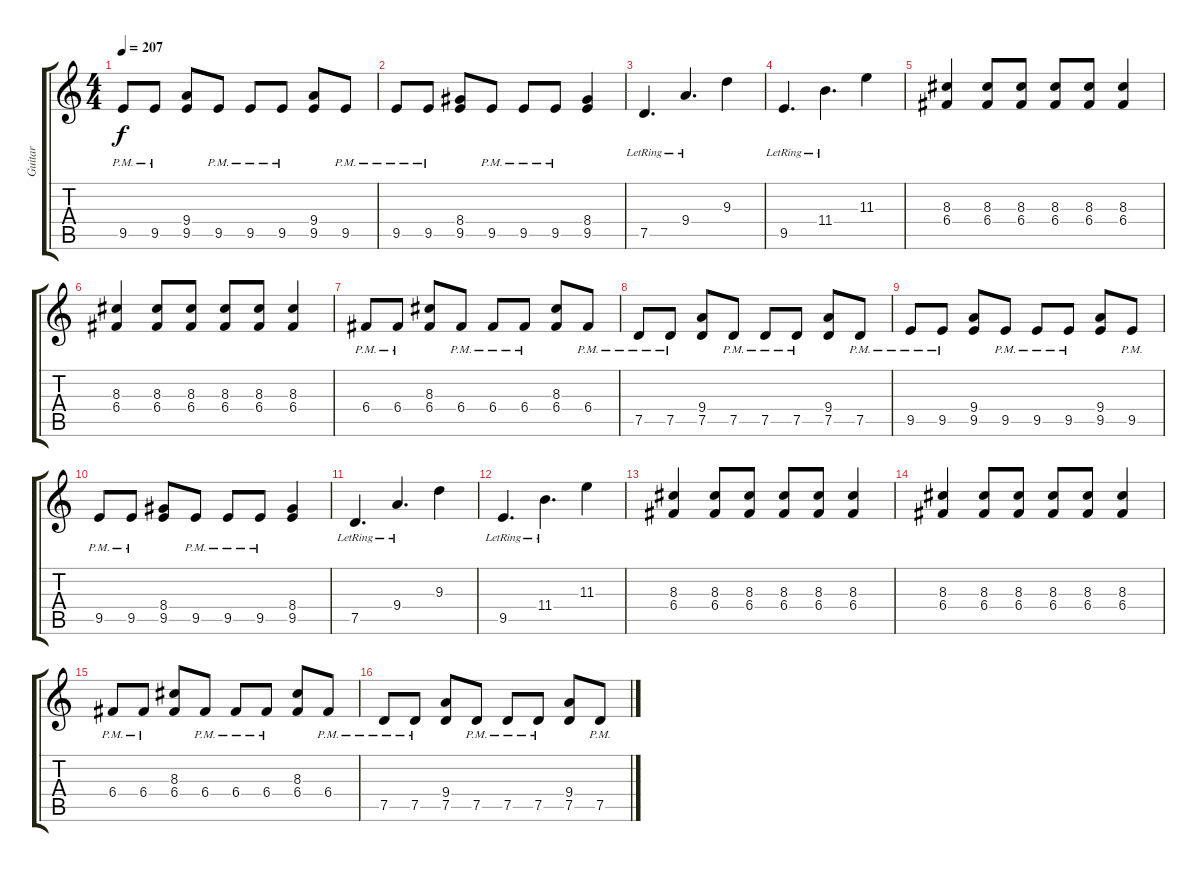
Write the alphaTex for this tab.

\track ("Guitar" "Guitar") {instrument overdrivenguitar}
\staff {score tabs}
\tuning (D4 A3 F3 C3 G2 D2) {hide}
\ts (4 4)
\tempo 207
\clef g2
\ks c
9.5{pm}.8{dy f} 9.5{pm}.8 (9.4 9.5).8 9.5{pm}.8 9.5{pm}.8 9.5{pm}.8 (9.4 9.5).8 9.5{pm}.8 |
9.5{pm}.8 9.5{pm}.8 (8.4 9.5).8 9.5{pm}.8 9.5{pm}.8 9.5{pm}.8 (8.4 9.5).4 |
7.5{lr}.4{d} 9.4{lr}.4{d} 9.3.4 |
9.5{lr}.4{d} 11.4{lr}.4{d} 11.3.4 |
(8.3 6.4).4 (8.3 6.4).8 (8.3 6.4).8 (8.3 6.4).8 (8.3 6.4).8 (8.3 6.4).4 |
(8.3 6.4).4 (8.3 6.4).8 (8.3 6.4).8 (8.3 6.4).8 (8.3 6.4).8 (8.3 6.4).4 |
6.4{pm}.8 6.4{pm}.8 (8.3 6.4).8 6.4{pm}.8 6.4{pm}.8 6.4{pm}.8 (8.3 6.4).8 6.4{pm}.8 |
7.5{pm}.8 7.5{pm}.8 (9.4 7.5).8 7.5{pm}.8 7.5{pm}.8 7.5{pm}.8 (9.4 7.5).8 7.5{pm}.8 |
9.5{pm}.8 9.5{pm}.8 (9.4 9.5).8 9.5{pm}.8 9.5{pm}.8 9.5{pm}.8 (9.4 9.5).8 9.5{pm}.8 |
9.5{pm}.8 9.5{pm}.8 (8.4 9.5).8 9.5{pm}.8 9.5{pm}.8 9.5{pm}.8 (8.4 9.5).4 |
7.5{lr}.4{d} 9.4{lr}.4{d} 9.3.4 |
9.5{lr}.4{d} 11.4{lr}.4{d} 11.3.4 |
(8.3 6.4).4 (8.3 6.4).8 (8.3 6.4).8 (8.3 6.4).8 (8.3 6.4).8 (8.3 6.4).4 |
(8.3 6.4).4 (8.3 6.4).8 (8.3 6.4).8 (8.3 6.4).8 (8.3 6.4).8 (8.3 6.4).4 |
6.4{pm}.8 6.4{pm}.8 (8.3 6.4).8 6.4{pm}.8 6.4{pm}.8 6.4{pm}.8 (8.3 6.4).8 6.4{pm}.8 |
7.5{pm}.8 7.5{pm}.8 (9.4 7.5).8 7.5{pm}.8 7.5{pm}.8 7.5{pm}.8 (9.4 7.5).8 7.5{pm}.8
